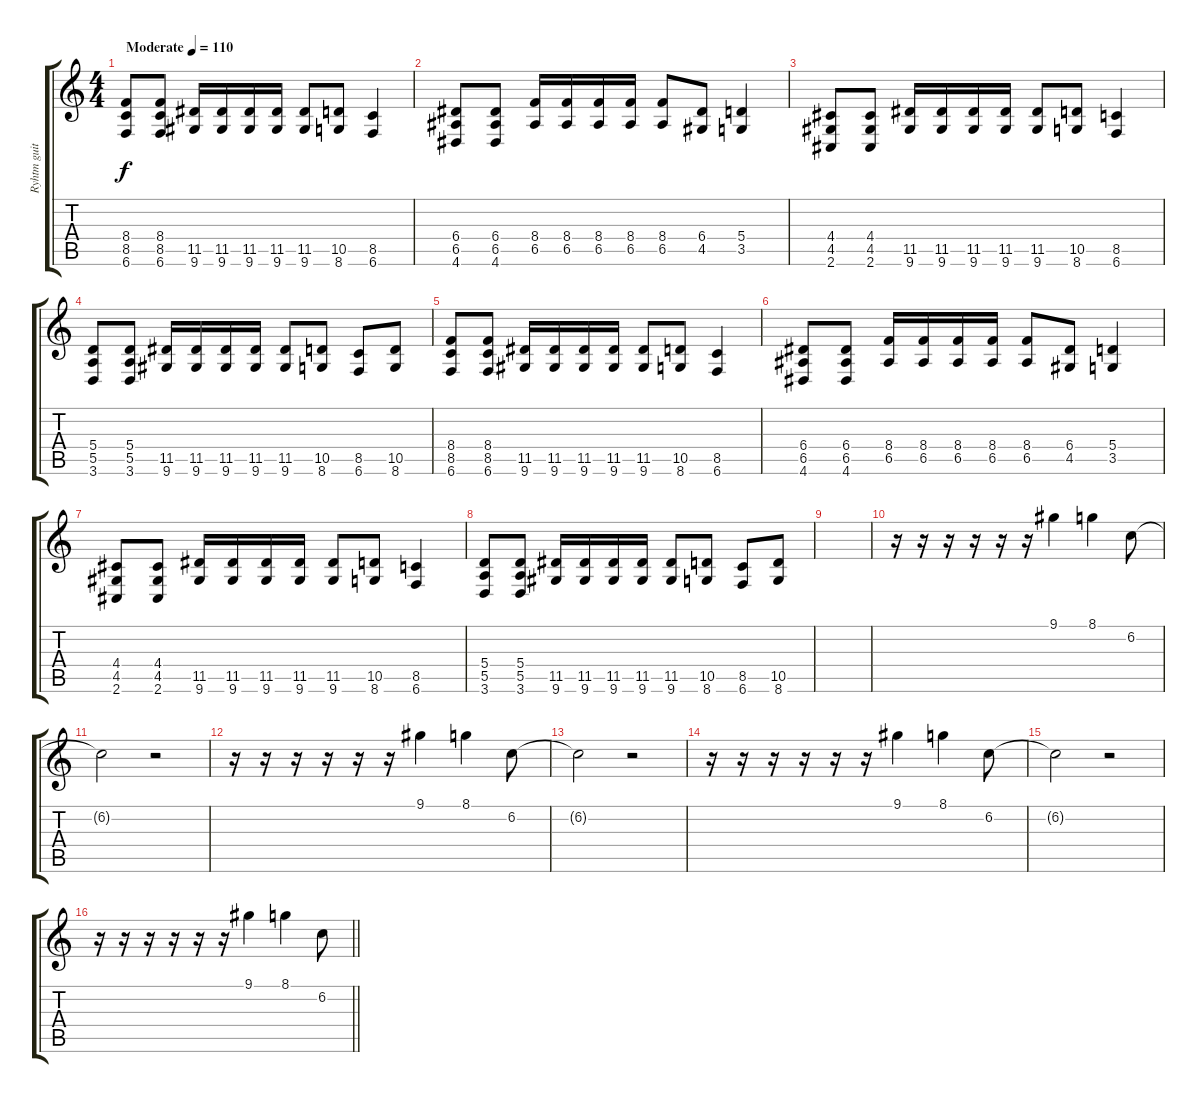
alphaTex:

\track ("Ryhtm guitar" "Ryhtm guit") {instrument distortionguitar}
\staff {score tabs}
\tuning (B3 Gb3 D3 A2 E2 B1) {hide}
\ts (4 4)
\tempo (110 "Moderate")
\clef g2
\ks c
(8.4 8.5 6.6).8{dy f instrument distortionguitar} (8.4 8.5 6.6).8 (11.5 9.6).16 (11.5 9.6).16 (11.5 9.6).16 (11.5 9.6).16 (11.5 9.6).8 (10.5 8.6).8 (8.5 6.6).4 |
(6.4 6.5 4.6).8 (6.4 6.5 4.6).8 (8.4 6.5).16 (8.4 6.5).16 (8.4 6.5).16 (8.4 6.5).16 (8.4 6.5).8 (6.4 4.5).8 (5.4 3.5).4 |
(4.4 4.5 2.6).8 (4.4 4.5 2.6).8 (11.5 9.6).16 (11.5 9.6).16 (11.5 9.6).16 (11.5 9.6).16 (11.5 9.6).8 (10.5 8.6).8 (8.5 6.6).4 |
(5.4 5.5 3.6).8 (5.4 5.5 3.6).8 (11.5 9.6).16 (11.5 9.6).16 (11.5 9.6).16 (11.5 9.6).16 (11.5 9.6).8 (10.5 8.6).8 (8.5 6.6).8 (10.5 8.6).8 |
(8.4 8.5 6.6).8 (8.4 8.5 6.6).8 (11.5 9.6).16 (11.5 9.6).16 (11.5 9.6).16 (11.5 9.6).16 (11.5 9.6).8 (10.5 8.6).8 (8.5 6.6).4 |
(6.4 6.5 4.6).8 (6.4 6.5 4.6).8 (8.4 6.5).16 (8.4 6.5).16 (8.4 6.5).16 (8.4 6.5).16 (8.4 6.5).8 (6.4 4.5).8 (5.4 3.5).4 |
(4.4 4.5 2.6).8 (4.4 4.5 2.6).8 (11.5 9.6).16 (11.5 9.6).16 (11.5 9.6).16 (11.5 9.6).16 (11.5 9.6).8 (10.5 8.6).8 (8.5 6.6).4 |
(5.4 5.5 3.6).8 (5.4 5.5 3.6).8 (11.5 9.6).16 (11.5 9.6).16 (11.5 9.6).16 (11.5 9.6).16 (11.5 9.6).8 (10.5 8.6).8 (8.5 6.6).8 (10.5 8.6).8 |
|
r.16 r.16 r.16 r.16 r.16 r.16 9.1.4 8.1.4 6.2.8 |
6.2{t}.2 r.2 |
r.16 r.16 r.16 r.16 r.16 r.16 9.1.4 8.1.4 6.2.8 |
6.2{t}.2 r.2 |
r.16 r.16 r.16 r.16 r.16 r.16 9.1.4 8.1.4 6.2.8 |
6.2{t}.2 r.2 |
\barLineRight lightlight
r.16 r.16 r.16 r.16 r.16 r.16 9.1.4 8.1.4 6.2.8
